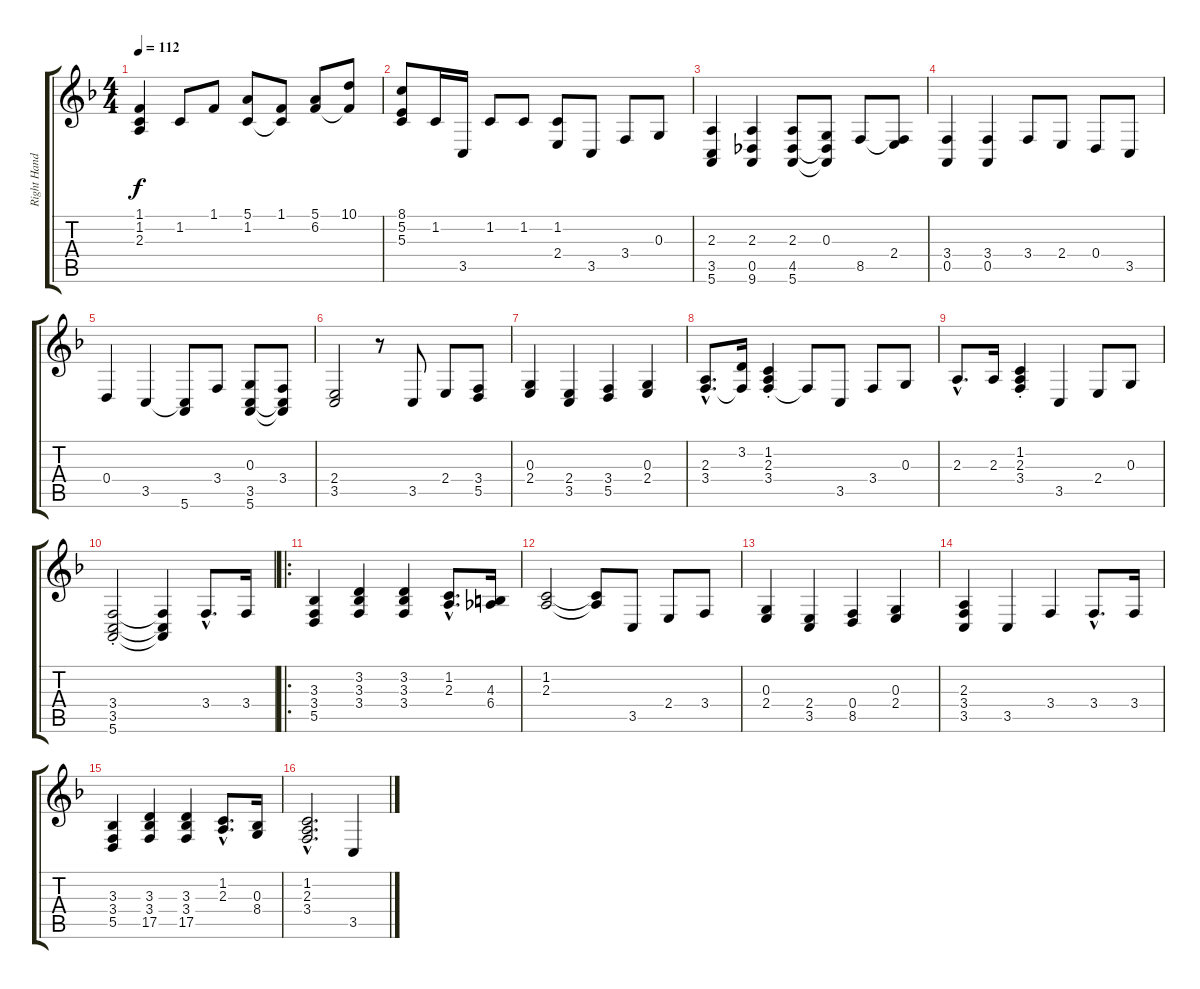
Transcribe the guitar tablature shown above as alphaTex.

\track ("Right Hand" "Right Hand") {instrument acousticgrandpiano}
\staff {score tabs}
\tuning (E4 B3 G3 D3 A2 E2) {hide}
\ts (4 4)
\tempo 112
\clef g2
\ks f
(1.1 1.2 2.3).4{dy f instrument acousticgrandpiano} 1.2.8 1.1.8 (5.1 1.2).8 (1.1 1.2{t}).8 (5.1 6.2).8 (10.1 6.2{t}).8 |
(8.1 5.2 5.3).8 1.2.16 3.5.16 1.2.8 1.2.8 (1.2 2.4).8 3.5.8 3.4.8 0.3.8 |
(2.3 3.5 5.6).4 (2.3 0.5 9.6).4 (2.3 4.5 5.6).8 (0.3 4.5{t} 5.6{t}).8 8.5.8 (2.4 8.5{t}).8 |
(3.4 0.5).4 (3.4 0.5).4 3.4.8 2.4.8 0.4.8 3.5.8 |
0.4.4 3.5.4 (3.5{t} 5.6).8 3.4.8 (0.3 3.5 5.6).8 (3.4 3.5{t} 5.6{t}).8 |
(2.4 3.5).2 r.8 3.5.8 2.4.8 (3.4 5.5).8 |
(0.3 2.4).4 (2.4 3.5).4 (3.4 5.5).4 (0.3 2.4).4 |
(2.3{hac} 3.4{hac}).8{d} (3.2 3.4{t}).16 (1.2{st} 2.3 3.4).4 3.4{t}.8 3.5.8 3.4.8 0.3.8 |
2.3{hac}.8{d} 2.3.16 (1.2 2.3 3.4{st}).4 3.5.4 2.4.8 0.3.8 |
(3.4 3.5 5.6{st}).2 (3.4{t} 3.5{t} 5.6{t}).4 3.4{hac}.8{d} 3.4.16 |
\ro
(3.3 3.4 5.5).4 (3.2 3.3 3.4).4 (3.2 3.3 3.4).4 (1.2{hac} 2.3{hac}).8{d} (4.3 6.4).16 |
(1.2 2.3).2 (1.2{t} 2.3{t}).8 3.5.8 2.4.8 3.4.8 |
(0.3 2.4).4 (2.4 3.5).4 (0.4 8.5).4 (0.3 2.4).4 |
(2.3 3.4 3.5).4 3.5.4 3.4.4 3.4{hac}.8{d} 3.4.16 |
(3.3 3.4 5.5).4 (3.3 3.4 17.5).4 (3.3 3.4 17.5).4 (1.2{hac} 2.3{hac}).8{d} (0.3 8.4).16 |
(1.2{hac} 2.3{hac} 3.4{hac}).2{d} 3.5.4
